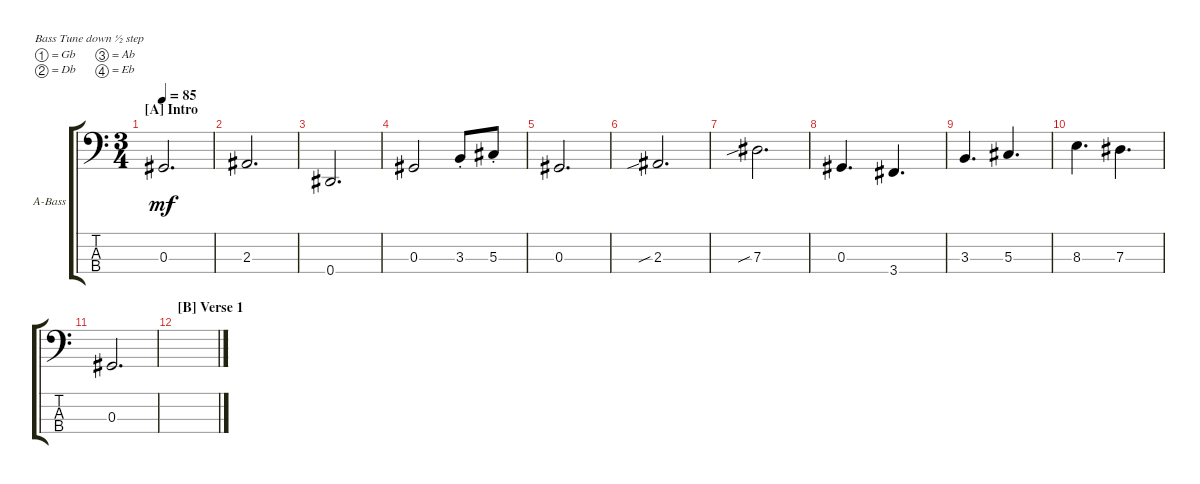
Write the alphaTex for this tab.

\defaultSystemsLayout 4
\bracketExtendMode groupsimilarinstruments
\firstSystemTrackNameOrientation horizontal
\otherSystemsTrackNameOrientation horizontal
\track ("Acoustic Bass" "A-Bass") {instrument acousticbass}
\staff {score tabs}
\tuning (Gb2 Db2 Ab1 Eb1)
\ts (3 4)
\section ("A" "Intro")
\tempo 85
\clef f4
\ks c
0.3.2{d dy mf instrument acousticbass} |
2.3.2{d} |
0.4.2{d} |
0.3.2 3.3{st}.8 5.3{st}.8 |
0.3.2{d} |
2.3{sib}.2{d} |
7.3{sib}.2{d} |
0.3.4{d} 3.4.4{d} |
3.3.4{d} 5.3.4{d} |
8.3.4{d} 7.3.4{d} |
0.3.2{d} |
\section ("B" "Verse 1")
